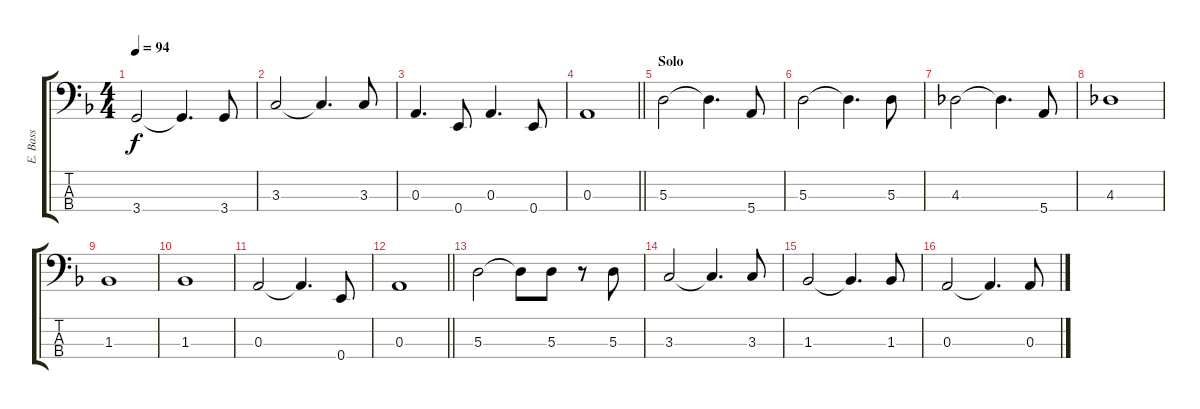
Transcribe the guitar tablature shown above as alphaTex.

\track ("E. Bass" "E. Bass") {instrument electricbassfinger}
\staff {score tabs}
\tuning (G2 D2 A1 E1) {hide}
\ts (4 4)
\tempo 94
\clef f4
\ks dminor
3.4.2{dy f} 3.4{t}.4{d} 3.4.8 |
3.3.2 3.3{t}.4{d} 3.3.8 |
0.3.4{d} 0.4.8 0.3.4{d} 0.4.8 |
\barLineRight lightlight
0.3.1 |
\section ("" "Solo")
5.3.2 5.3{t}.4{d} 5.4.8 |
5.3.2 5.3{t}.4{d} 5.3.8 |
4.3.2 4.3{t}.4{d} 5.4.8 |
4.3.1 |
1.3.1 |
1.3.1 |
0.3.2 0.3{t}.4{d} 0.4.8 |
\barLineRight lightlight
0.3.1 |
5.3.2 5.3{t}.8 5.3.8 r.8 5.3.8 |
3.3.2 3.3{t}.4{d} 3.3.8 |
1.3.2 1.3{t}.4{d} 1.3.8 |
0.3.2 0.3{t}.4{d} 0.3.8
